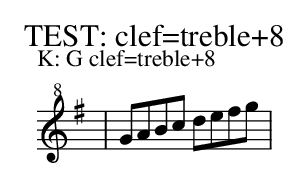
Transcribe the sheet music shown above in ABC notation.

X:1
T: TEST: clef=treble+8
P: K: G clef=treble+8
K: G clef=treble+8
| GABc defg |
